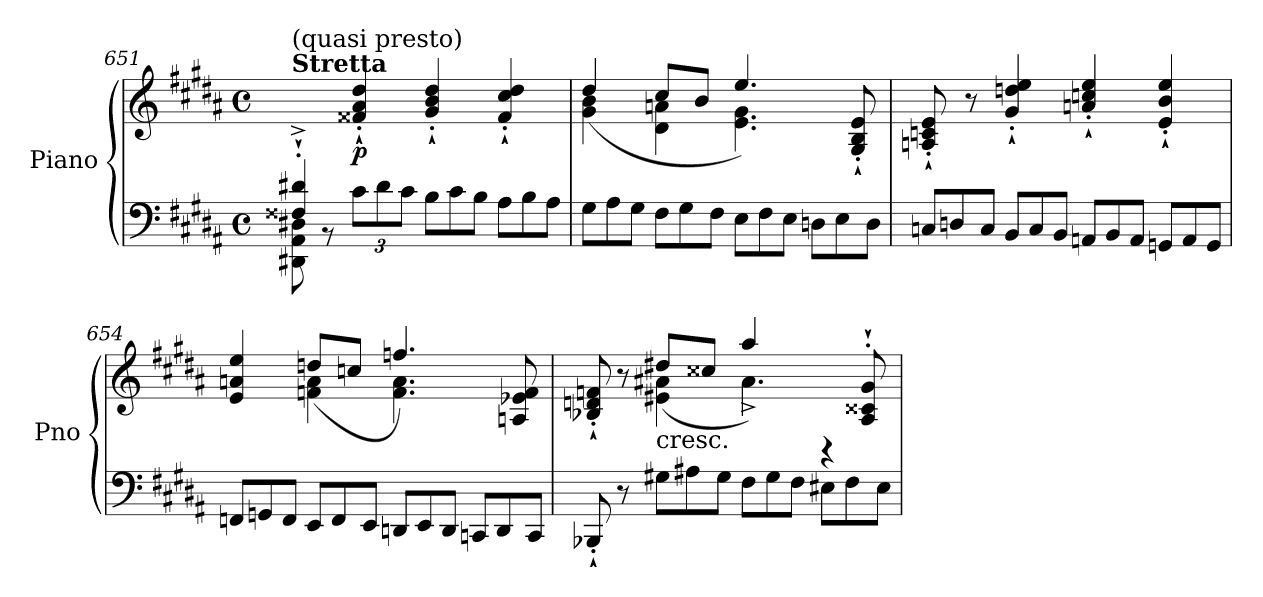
**kern	**kern	**dynam
*part1	*part1	*part1
*staff2	*staff1	*staff1/2
*I"Piano	*	*
*I'Pno	*	*
*clefF4	*clefG2	*
*k[f#c#g#d#a#]	*k[f#c#g#d#a#]	*
*M4/4	*M4/4	*
*met(c)	*met(c)	*
=651	=651	=651
*^	*	*
!	!	!LO:TX:a:B:t=Stretta	!
!	!	!LO:TX:a:t=(quasi presto)	!
4F##X/'`^ 4d#X/'`^	8DD#X\ 8AA#\ 8D#X\	4ryy	.
.	8r	.	.
*	*Xbrackettup	*	*
!	!	!	!LO:DY:b
2.ryy	12c#\L	4f##X/'` 4a#/'` 4dd#/'`	p
.	12d#\	.	.
.	12c#\J	.	.
*	*Xtuplet	*	*
.	12B\L	4g#/'` 4b/'` 4dd#/'`	.
.	12c#\	.	.
.	12B\J	.	.
.	12A#\L	4f##/'` 4cc#/'` 4dd#/'`	.
.	12B\	.	.
.	12A#\J	.	.
*v	*v	*	*
=652	=652	=652
*	*^	*
12G#\L	4g#\ 4b\	(4dd#/	.
12A#\	.	.	.
12G#\J	.	.	.
12F#\L	4d#\ 4an\	8cc#/L	.
12G#\	.	.	.
.	.	8b/J	.
12F#\J	.	.	.
12E\L	4.e\ 4.g#\	4.ee/)	.
12F#\	.	.	.
12E\J	.	.	.
12Dn\L	.	.	.
12E\	.	.	.
.	8G#/'` 8B/'` 8e/'`	8ryy	.
12D\J	.	.	.
*	*v	*v	*
!!LO:LB:g=z
=653	=653	=653
12Cn/L	8An/'` 8cn/'` 8e/'`	.
12Dn/	.	.
.	8r	.
12C/J	.	.
12BB/L	4g#/'` 4ddn/'` 4ee/'`	.
12C/	.	.
12BB/J	.	.
12AAn/L	4an/'` 4ccn/'` 4ee/'`	.
12BB/	.	.
12AA/J	.	.
12GGn/L	4e/'` 4b/'` 4ee/'`	.
12AA/	.	.
12GG/J	.	.
=654	=654	=654
*	*^	*
12FFn/L	4e/ 4an/ 4ee/	4ryy	.
12GGn/	.	.	.
12FF/J	.	.	.
12EE/L	4fn\ 4a\	(8ddn/L	.
12FF/	.	.	.
.	.	8ccn/J	.
12EE/J	.	.	.
12DDn/L	4.f\ 4.a\	4.ffn/)	.
12EE/	.	.	.
12DD/J	.	.	.
12CCn/L	.	.	.
12DD/	.	.	.
.	8An/ 8e-X/ 8f/	8ryy	.
12CC/J	.	.	.
=655	=655	=655	=655
8BBB-X'`/	8B-X/'` 8dn/'` 8fn/'`	4ryy	.
8r	8r	.	.
!	!LO:TX:b:t=cresc.	!	!
12G#X\L	4e#X\ 4a#X\	(8dd#X/L	.
12A#X\	.	.	.
.	.	8cc##X/J	.
12G#\J	.	.	.
12F#\L	4.a#\	4aa#^/)	.
12G#\	.	.	.
12F#\J	.	.	.
12E#X\L	.	4r	.
12F#\	.	.	.
.	8A#/'` 8c##X/'` 8g#/'`	.	.
12E#\J	.	.	.
*	*v	*v	*
=	=	=
*-	*-	*-
